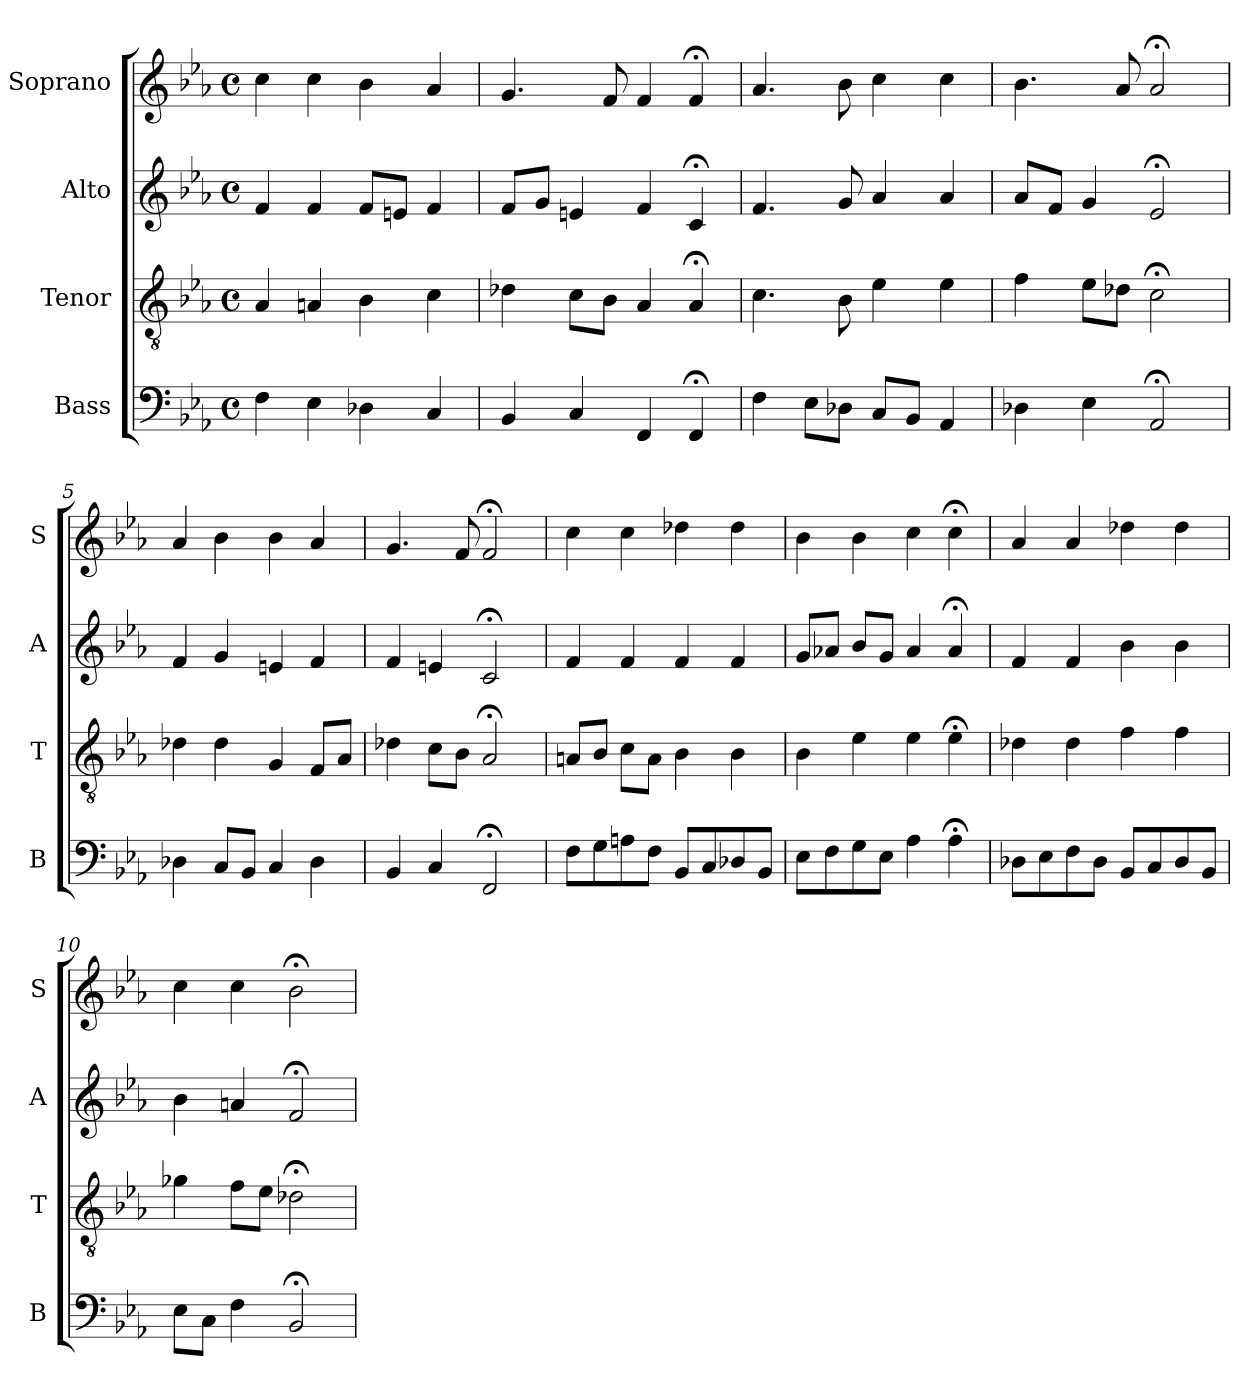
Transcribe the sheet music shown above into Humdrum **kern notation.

**kern	**kern	**kern	**kern
*part4	*part3	*part2	*part1
*staff4	*staff3	*staff2	*staff1
*I"Bass	*I"Tenor	*I"Alto	*I"Soprano
*I'B	*I'T	*I'A	*I'S
*clefF4	*clefGv2	*clefG2	*clefG2
*k[b-e-a-]	*k[b-e-a-]	*k[b-e-a-]	*k[b-e-a-]
*F:dor	*F:dor	*F:dor	*F:dor
*M4/4	*M4/4	*M4/4	*M4/4
*met(c)	*met(c)	*met(c)	*met(c)
*MM100	*MM100	*MM100	*MM100
=1	=1	=1	=1
4F	4A-	4f	4cc
4E-i	4Ani	4fi	4cci
4D-X	4B-	8fL	4b-
.	.	8enJ	.
4C	4c	4f	4a-
=2	=2	=2	=2
4BB-	4d-X	8fL	4.g
.	.	8gJ	.
4C	8cL	4en	.
.	8B-J	.	8f
4FF	4A-	4f	4f
4FF;<	4A-;<	4c;<	4f;<
=3	=3	=3	=3
4F	4.c	4.f	4.a-
8E-L	.	.	.
8D-XJ	8B-	8g	8b-
8CL	4e-	4a-	4cc
8BB-J	.	.	.
4AA-	4e-	4a-	4cc
=4	=4	=4	=4
4D-X	4f	8a-L	4.b-
.	.	8fJ	.
4E-	8e-L	4g	.
.	8d-XJ	.	8a-
2AA-;<	2c;<	2e-;<	2a-;<
=5	=5	=5	=5
4D-X	4d-X	4f	4a-
8CL	4d-	4g	4b-
8BB-J	.	.	.
4C	4G	4en	4b-
4D-	8FL	4f	4a-
.	8A-J	.	.
=6	=6	=6	=6
4BB-	4d-X	4f	4.g
4C	8cL	4en	.
.	8B-J	.	8f
2FF;<	2A-;<	2c;<	2f;<
=7	=7	=7	=7
8FL	8AnL	4f	4cc
8G	8B-J	.	.
8An	8cL	4f	4cc
8FJ	8AJ	.	.
8BB-L	4B-	4f	4dd-X
8C	.	.	.
8D-X	4B-	4f	4dd-
8BB-J	.	.	.
=8	=8	=8	=8
8E-L	4B-	8gL	4b-
8F	.	8a-XJ	.
8G	4e-	8b-L	4b-
8E-J	.	8gJ	.
4A-	4e-	4a-	4cc
4A-;<	4e-;<	4a-;<	4cc;<
=9	=9	=9	=9
8D-XL	4d-X	4f	4a-
8E-	.	.	.
8F	4d-	4f	4a-
8D-J	.	.	.
8BB-L	4f	4b-	4dd-X
8C	.	.	.
8D-	4f	4b-	4dd-
8BB-J	.	.	.
=10	=10	=10	=10
8E-L	4g-X	4b-	4cc
8CJ	.	.	.
4F	8fL	4an	4cc
.	8e-J	.	.
2BB-;<	2d-X;<	2f;<	2b-;<
=	=	=	=
*-	*-	*-	*-
